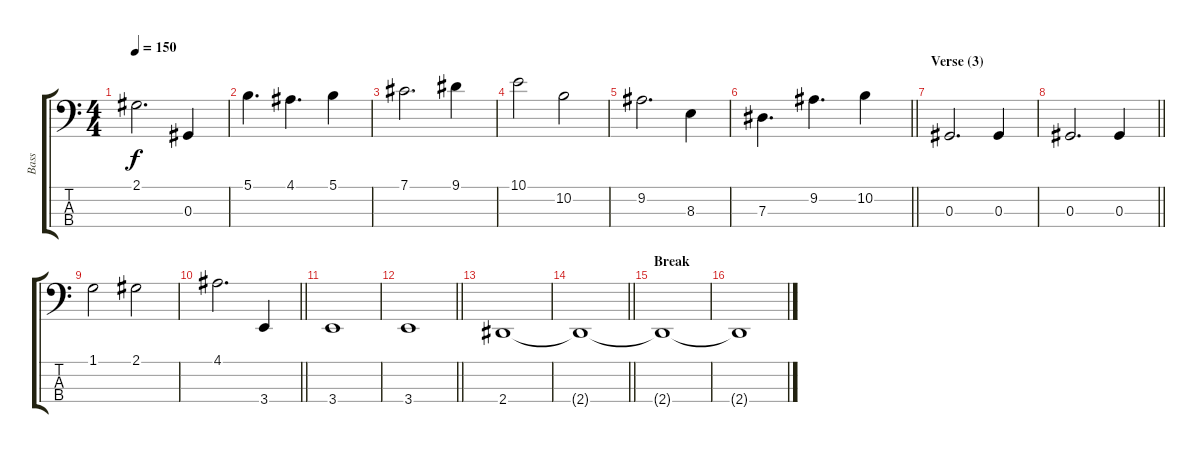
\track ("Bass" "Bass") {instrument electricbassfinger}
\staff {score tabs}
\tuning (Gb2 Db2 Ab1 Db1) {hide}
\ts (4 4)
\tempo 150
\clef f4
\ks c
2.1{t}.2{d dy f} 0.3.4 |
5.1.4{d} 4.1.4{d} 5.1.4 |
7.1.2{d} 9.1.4 |
10.1.2 10.2.2 |
9.2.2{d} 8.3.4 |
\barLineRight lightlight
7.3.4{d} 9.2.4{d} 10.2.4 |
\section ("" "Verse (3)")
0.3.2{d} 0.3.4 |
\barLineRight lightlight
0.3.2{d} 0.3.4 |
1.1.2 2.1.2 |
\barLineRight lightlight
4.1.2{d} 3.4.4 |
3.4.1 |
\barLineRight lightlight
3.4.1 |
2.4.1 |
\barLineRight lightlight
2.4{t}.1 |
\section ("" "Break")
2.4{t}.1 |
2.4{t}.1
